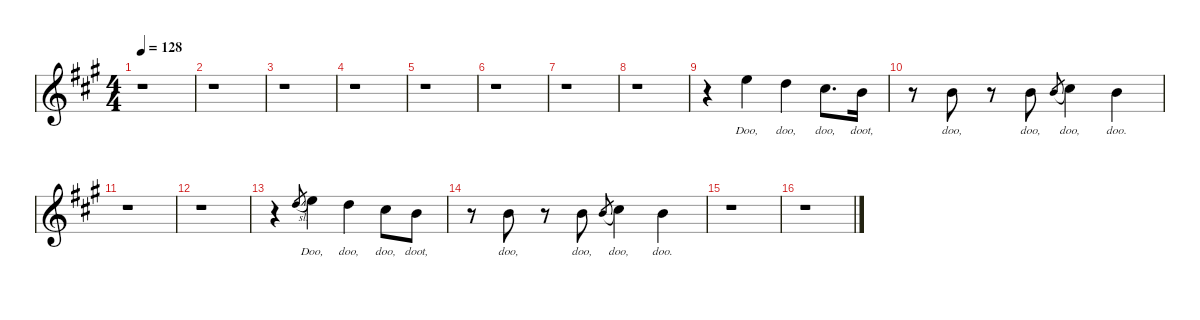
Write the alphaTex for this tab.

\defaultSystemsLayout 4
\hideDynamics
\bracketExtendMode nobrackets
\singleTrackTrackNamePolicy hidden
\multiTrackTrackNamePolicy hidden
\firstSystemTrackNameMode fullname
\firstSystemTrackNameOrientation horizontal
\otherSystemsTrackNameOrientation horizontal
\track ("Tenor Voice" "Singer") {defaultSystemsLayout 4 mute instrument voiceoohs}
\staff {score}
\tuning (E4 B3 G3 D3 A2 E2)
\ts (4 4)
\beaming (8 2 2 2 2)
\tempo 128
\clef g2
\ks a
r.1{dy f instrument voiceoohs beam Down} |
r.1{beam Down} |
r.1{beam Down} |
r.1{beam Down} |
r.1{beam Down} |
r.1{beam Down} |
r.1{beam Down} |
r.1{beam Down} |
r.4{beam Down} 12.1{acc forcenatural}.4{lyrics (0 "Doo,") lyrics (1 "") lyrics (2 "") lyrics (3 "") lyrics (4 "") beam Down} 10.1{acc forcenatural}.4{lyrics (0 "doo,") lyrics (1 "") lyrics (2 "") lyrics (3 "") lyrics (4 "") beam Down} 9.1{acc #}.8{d lyrics (0 "doo,") lyrics (1 "") lyrics (2 "") lyrics (3 "") lyrics (4 "") beam Down} 7.1{acc forcenatural}.16{lyrics (0 "doot,") lyrics (1 "") lyrics (2 "") lyrics (3 "") lyrics (4 "") beam Down} |
r.8{beam Down} 7.1{acc forcenatural}.8{lyrics (0 "doo,") lyrics (1 "") lyrics (2 "") lyrics (3 "") lyrics (4 "") beam Down} r.8{beam Down} 7.1{acc forcenatural}.8{lyrics (0 "doo,") lyrics (1 "") lyrics (2 "") lyrics (3 "") lyrics (4 "") beam Down} 7.1{acc forcenatural}.8{gr legatoorigin beam Up} 9.1{acc #}.4{lyrics (0 "doo,") lyrics (1 "") lyrics (2 "") lyrics (3 "") lyrics (4 "") beam Down} 7.1{acc forcenatural}.4{lyrics (0 "doo.") lyrics (1 "") lyrics (2 "") lyrics (3 "") lyrics (4 "") beam Down} |
r.1{beam Down} |
r.1{beam Down} |
r.4{beam Down} 10.1{sl acc forcenatural}.8{gr beam Up} 12.1{acc forcenatural}.4{lyrics (0 "Doo,") lyrics (1 "") lyrics (2 "") lyrics (3 "") lyrics (4 "") beam Down} 10.1{acc forcenatural}.4{lyrics (0 "doo,") lyrics (1 "") lyrics (2 "") lyrics (3 "") lyrics (4 "") beam Down} 9.1{acc #}.8{lyrics (0 "doo,") lyrics (1 "") lyrics (2 "") lyrics (3 "") lyrics (4 "") beam Down} 7.1{acc forcenatural}.8{lyrics (0 "doot,") lyrics (1 "") lyrics (2 "") lyrics (3 "") lyrics (4 "") beam Down} |
r.8{beam Down} 7.1{acc forcenatural}.8{lyrics (0 "doo,") lyrics (1 "") lyrics (2 "") lyrics (3 "") lyrics (4 "") beam Down} r.8{beam Down} 7.1{acc forcenatural}.8{lyrics (0 "doo,") lyrics (1 "") lyrics (2 "") lyrics (3 "") lyrics (4 "") beam Down} 7.1{acc forcenatural}.8{gr legatoorigin beam Up} 9.1{acc #}.4{lyrics (0 "doo,") lyrics (1 "") lyrics (2 "") lyrics (3 "") lyrics (4 "") beam Down} 7.1{acc forcenatural}.4{lyrics (0 "doo.") lyrics (1 "") lyrics (2 "") lyrics (3 "") lyrics (4 "") beam Down} |
r.1{beam Down} |
r.1{beam Down}
